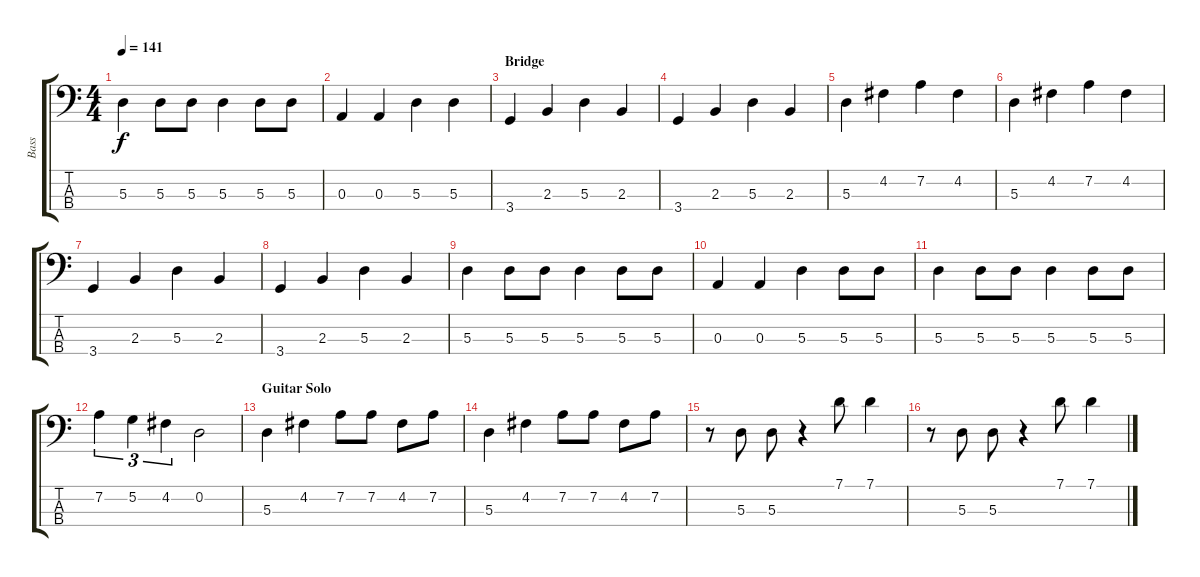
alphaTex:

\track ("Bass" "Bass") {instrument electricbassfinger}
\staff {score tabs}
\tuning (G2 D2 A1 E1) {hide}
\ts (4 4)
\tempo 141
\clef f4
\ks c
5.3.4{dy f} 5.3.8 5.3.8 5.3.4 5.3.8 5.3.8 |
0.3.4 0.3.4 5.3.4 5.3.4 |
\section ("" "Bridge")
3.4.4 2.3.4 5.3.4 2.3.4 |
3.4.4 2.3.4 5.3.4 2.3.4 |
5.3.4 4.2.4 7.2.4 4.2.4 |
5.3.4 4.2.4 7.2.4 4.2.4 |
3.4.4 2.3.4 5.3.4 2.3.4 |
3.4.4 2.3.4 5.3.4 2.3.4 |
5.3.4 5.3.8 5.3.8 5.3.4 5.3.8 5.3.8 |
0.3.4 0.3.4 5.3.4 5.3.8 5.3.8 |
5.3.4 5.3.8 5.3.8 5.3.4 5.3.8 5.3.8 |
7.2.4{tu (3 2)} 5.2.4{tu (3 2)} 4.2.4{tu (3 2)} 0.2.2 |
\section ("" "Guitar Solo")
5.3.4 4.2.4 7.2.8 7.2.8 4.2.8 7.2.8 |
5.3.4 4.2.4 7.2.8 7.2.8 4.2.8 7.2.8 |
r.8 5.3.8 5.3.8 r.4 7.1.8 7.1.4 |
r.8 5.3.8 5.3.8 r.4 7.1.8 7.1.4
